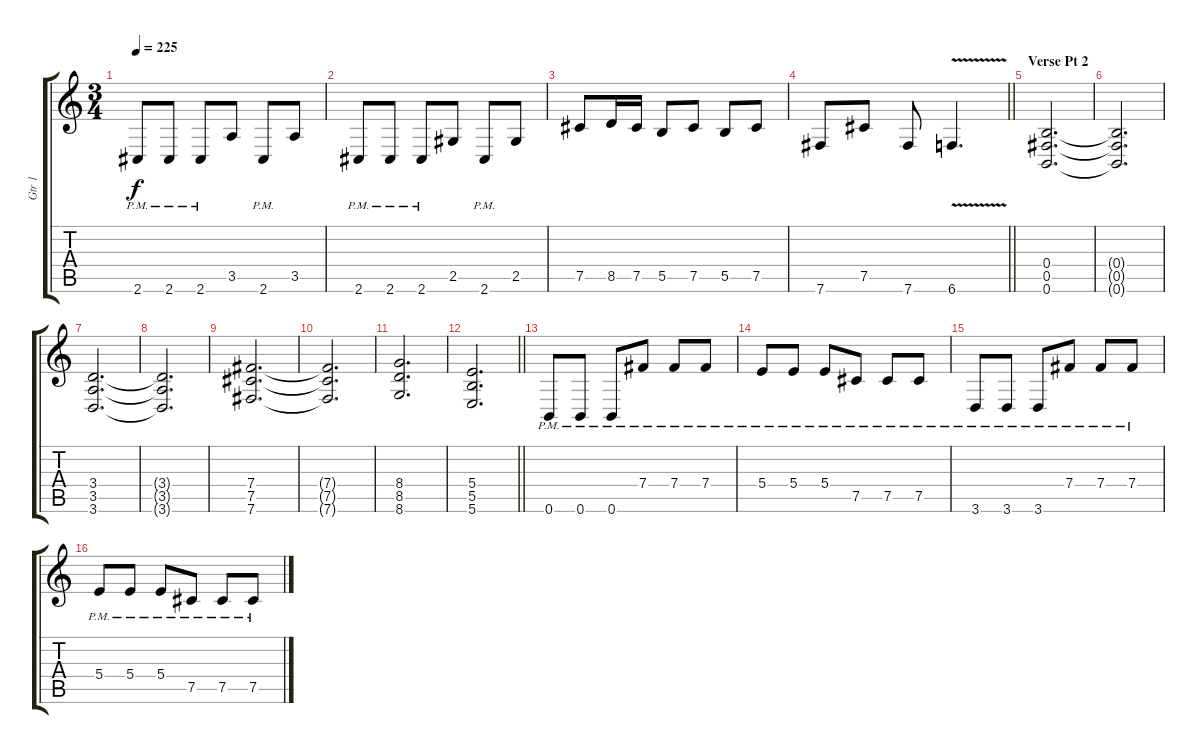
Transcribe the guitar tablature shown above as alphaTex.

\track ("Gtr 1" "Gtr 1") {instrument distortionguitar}
\staff {score tabs}
\tuning (Db4 Ab3 E3 B2 Gb2 B1) {hide}
\ts (3 4)
\tempo 225
\clef g2
\ks c
2.6{pm}.8{dy f} 2.6{pm}.8 2.6{pm}.8 3.5.8 2.6{pm}.8 3.5.8 |
2.6{pm}.8 2.6{pm}.8 2.6{pm}.8 2.5.8 2.6{pm}.8 2.5.8 |
7.5.8 8.5.16 7.5.16 5.5.8 7.5.8 5.5.8 7.5.8 |
\barLineRight lightlight
7.6.8 7.5.8 7.6.8 6.6{v}.4{d} |
\section ("" "Verse Pt 2")
(0.4 0.5 0.6).2{d} |
(0.4{t} 0.5{t} 0.6{t}).2{d} |
(3.4 3.5 3.6).2{d} |
(3.4{t} 3.5{t} 3.6{t}).2{d} |
(7.4 7.5 7.6).2{d} |
(7.4{t} 7.5{t} 7.6{t}).2{d} |
(8.4 8.5 8.6).2{d} |
\barLineRight lightlight
(5.4 5.5 5.6).2{d} |
0.6{pm}.8 0.6{pm}.8 0.6{pm}.8 7.4{pm}.8 7.4{pm}.8 7.4{pm}.8 |
5.4{pm}.8 5.4{pm}.8 5.4{pm}.8 7.5{pm}.8 7.5{pm}.8 7.5{pm}.8 |
3.6{pm}.8 3.6{pm}.8 3.6{pm}.8 7.4{pm}.8 7.4{pm}.8 7.4{pm}.8 |
5.4{pm}.8 5.4{pm}.8 5.4{pm}.8 7.5{pm}.8 7.5{pm}.8 7.5{pm}.8
